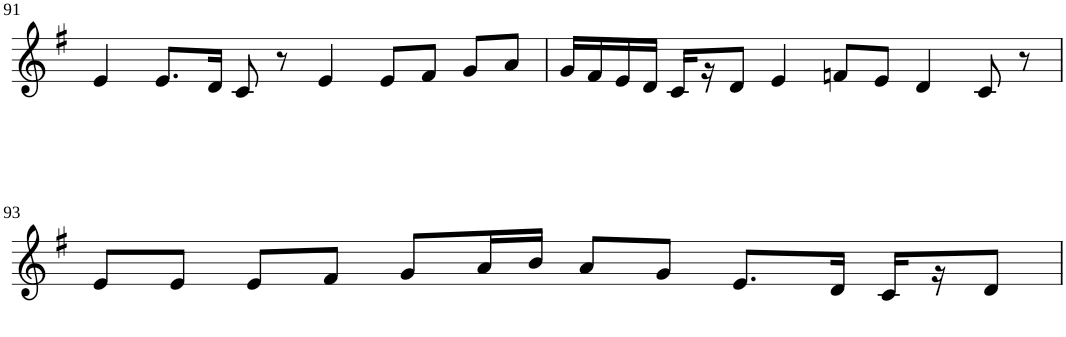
**kern
*part1
*staff1
*I"Violin
!!LO:PB:g=z
*clefG2
*k[f#]
*G:
*M6/4
=91
4e/
8.e/L
16d/Jk
8c/
8r
4e/
8e/L
8f#/J
8g/L
8a/J
=92
16g/LL
16f#/
16e/
16d/JJ
16c/LL
16r
8d/J
4e/
8fn/L
8e/J
4d/
8c/
8r
!!LO:LB:g=z
=93
8e/L
8e/J
8e/L
8f#/J
8g/L
16a/L
16b/JJ
8a/L
8g/J
8.e/L
16d/Jk
16c/LL
16r
8d/J
=
*-
